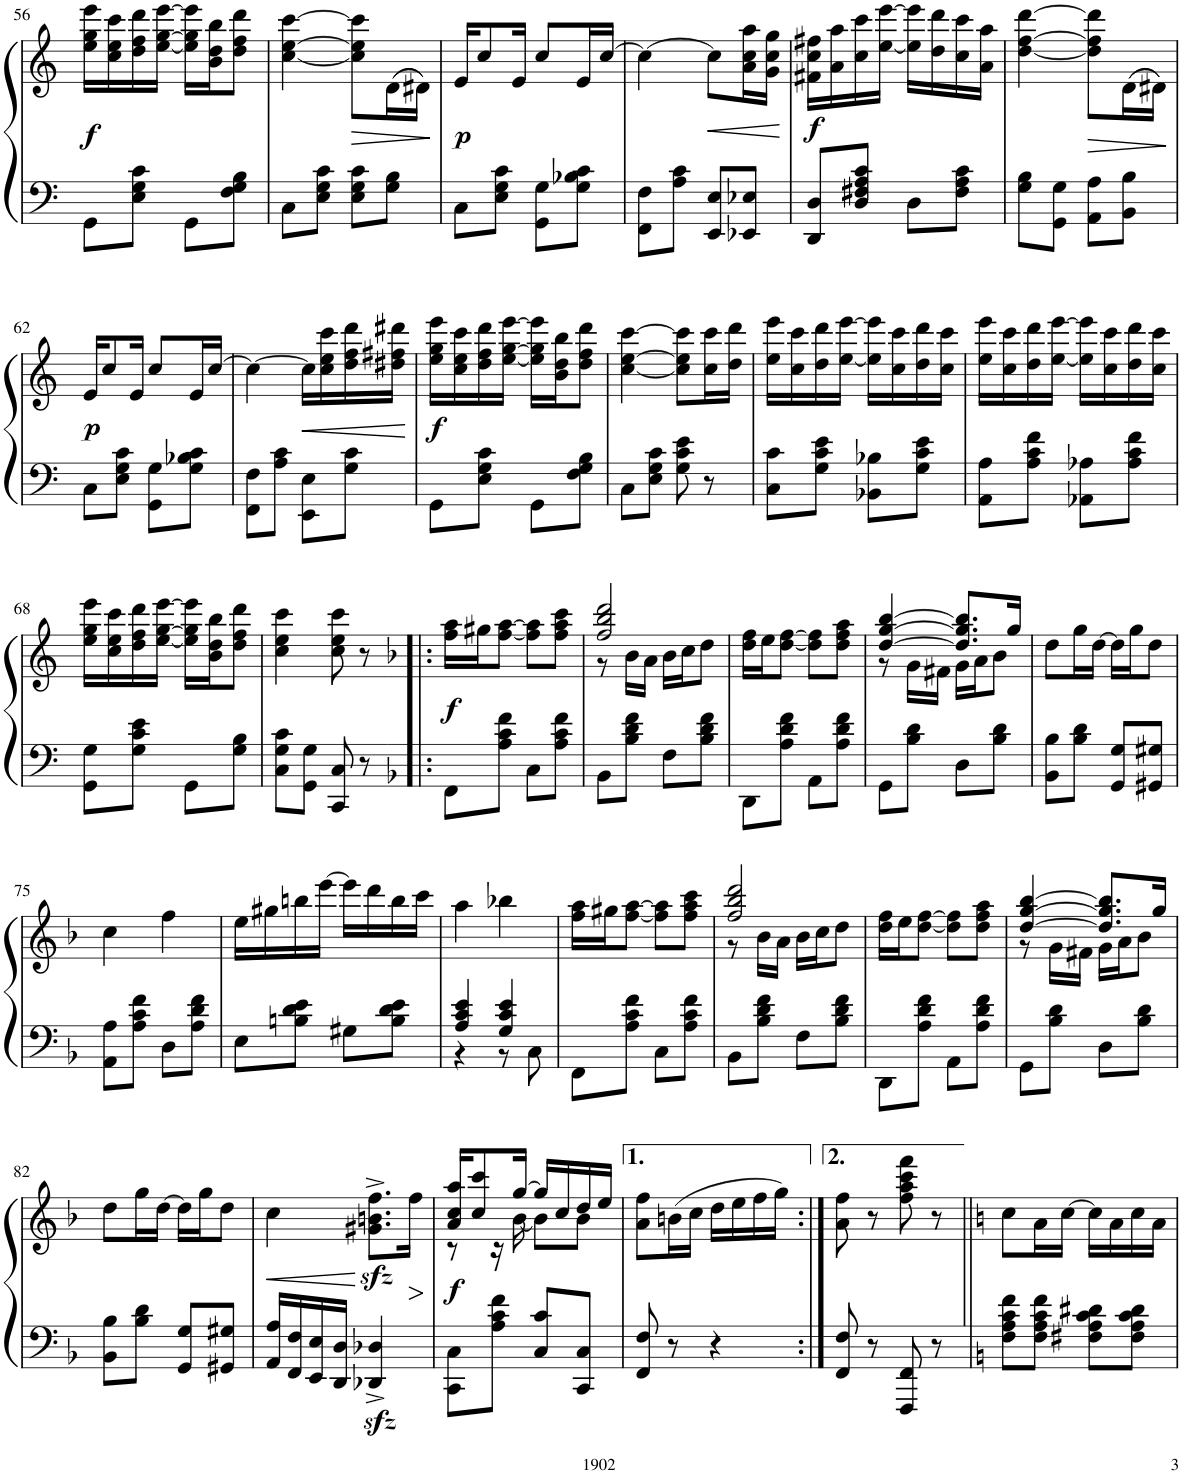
**kern	**kern	**dynam
*part1	*part1	*part1
*staff2	*staff1	*staff1/2
*I"Piano	*	*
*I'Pno.	*	*
!!LO:PB:g=z
*clefF4	*clefG2	*
*k[]	*k[]	*
*M2/4	*M2/4	*
=56	=56	=56
!	!	!LO:DY:b
8GG\L	16ee\ 16gg\ 16eee\LL	f
.	16cc\ 16ee\ 16ccc\	.
8E\ 8G\ 8c\J	16dd\ 16ff\ 16ddd\	.
.	[16ee\ [16gg\ [16eee\JJ	.
8GG\L	16ee\] 16gg\] 16eee\]LL	.
.	16b\ 16dd\ 16bb\J	.
8F\ 8G\ 8B\J	8dd\ 8ff\ 8ddd\J	.
=57	=57	=57
8C\L	[4cc\ [4ee\ [4ccc\	.
8E\ 8G\ 8c\J	.	.
!	!	!LO:HP:b
8E\ 8G\ 8c\L	8cc\] 8ee\] 8ccc\]L	>
8G\ 8B\J	((16d\L	.
.	16d#X\JJ))	.
.	.	]
=58	=58	=58
!	!	!LO:DY:b
8C\L	16e/KL	p
.	8cc/	.
8E\ 8G\ 8c\J	.	.
.	16e/Jk	.
8GG\ 8G\L	8cc/L	.
8G\ 8B-X\ 8c\J	16e/L	.
.	[16cc/JJ	.
=59	=59	=59
8FF\ 8F\L	4cc\_	.
8A\ 8c\J	.	.
!	!	!LO:HP:b
8EE/ 8E/L	8cc\L]	<
8EE-X/ 8E-X/J	16a\ 16cc\ 16aa\L	.
.	16g\ 16cc\ 16gg\JJ	.
.	.	[
=60	=60	=60
!	!	!LO:DY:b
8DD/ 8D/L	16f#X\ 16cc\ 16ff#X\LL	f
.	16a\ 16aa\	.
8D/ 8F#X/ 8A/ 8c/J	16cc\ 16ccc\	.
.	[16ee\ [16eee\JJ	.
8D\L	16ee\] 16eee\]LL	.
.	16dd\ 16ddd\	.
8F#\ 8A\ 8c\J	16cc\ 16ccc\	.
.	16a\ 16aa\JJ	.
=61	=61	=61
8G\ 8B\L	[4dd\ [4ff\ [4ddd\	.
8GG\ 8G\J	.	.
!	!	!LO:HP:b
8AA\ 8A\L	8dd\] 8ff\] 8ddd\]L	>
8BB\ 8B\J	((16d\L	.
.	16d#X\JJ))	.
.	.	]
!!LO:LB:g=z
=62	=62	=62
!	!	!LO:DY:b
8C\L	16e/KL	p
.	8cc/	.
8E\ 8G\ 8c\J	.	.
.	16e/Jk	.
8GG\ 8G\L	8cc/L	.
8G\ 8B-X\ 8c\J	16e/L	.
.	[16cc/JJ	.
=63	=63	=63
8FF\ 8F\L	4cc\_	.
8A\ 8c\J	.	.
!	!	!LO:HP:b
8EE\ 8E\L	16cc\LL]	<
.	16cc\ 16ee\ 16ccc\	.
8G\ 8c\J	16dd\ 16ff\ 16ddd\	.
.	16dd#X\ 16ff#X\ 16ddd#X\JJ	.
.	.	[
=64	=64	=64
!	!	!LO:DY:b
8GG\L	16ee\ 16gg\ 16eee\LL	f
.	16cc\ 16ee\ 16ccc\	.
8E\ 8G\ 8c\J	16dd\ 16ff\ 16ddd\	.
.	[16ee\ [16gg\ [16eee\JJ	.
8GG\L	16ee\] 16gg\] 16eee\]LL	.
.	16b\ 16dd\ 16bb\J	.
8F\ 8G\ 8B\J	8dd\ 8ff\ 8ddd\J	.
=65	=65	=65
8C\L	[4cc\ [4ee\ [4ccc\	.
8E\ 8G\ 8c\J	.	.
8G\ 8c\ 8e\	8cc\] 8ee\] 8ccc\]L	.
8r	16cc\ 16ccc\L	.
.	16dd\ 16ddd\JJ	.
=66	=66	=66
8C\ 8c\L	16ee\ 16eee\LL	.
.	16cc\ 16ccc\	.
8G\ 8c\ 8e\J	16dd\ 16ddd\	.
.	[16ee\ [16eee\JJ	.
8BB-X\ 8B-X\L	16ee\] 16eee\]LL	.
.	16cc\ 16ccc\	.
8G\ 8c\ 8e\J	16dd\ 16ddd\	.
.	16cc\ 16ccc\JJ	.
=67	=67	=67
8AA\ 8A\L	16ee\ 16eee\LL	.
.	16cc\ 16ccc\	.
8A\ 8c\ 8f\J	16dd\ 16ddd\	.
.	[16ee\ [16eee\JJ	.
8AA-X\ 8A-X\L	16ee\] 16eee\]LL	.
.	16cc\ 16ccc\	.
8A-\ 8c\ 8f\J	16dd\ 16ddd\	.
.	16cc\ 16ccc\JJ	.
!!LO:LB:g=z
=68	=68	=68
8GG\ 8G\L	16ee\ 16gg\ 16eee\LL	.
.	16cc\ 16ee\ 16ccc\	.
8G\ 8c\ 8e\J	16dd\ 16ff\ 16ddd\	.
.	[16ee\ [16gg\ [16eee\JJ	.
8GG\L	16ee\] 16gg\] 16eee\]LL	.
.	16b\ 16dd\ 16bb\J	.
8G\ 8B\J	8dd\ 8ff\ 8ddd\J	.
=69	=69	=69
8C\ 8G\ 8c\L	4cc\ 4ee\ 4ccc\	.
8GG\ 8G\J	.	.
8CC/ 8C/	8cc\ 8ee\ 8ccc\	.
8r	8r	.
=70!|:	=70!|:	=70!|:
*k[b-]	*k[b-]	*
!	!	!LO:DY:b
8FF\L	16ff\ 16aa\LL	f
.	16gg#X\J	.
8A\ 8c\ 8f\J	[8ff\ [8aa\J	.
8C\L	8ff\] 8aa\]L	.
8A\ 8c\ 8f\J	8ff\ 8aa\ 8ccc\J	.
=71	=71	=71
*	*^	*
8BB-\L	2ff/ 2bb-/ 2ddd/	8r	.
8B-\ 8d\ 8f\J	.	16b-\LL	.
.	.	16a\JJ	.
8F\L	.	16b-\LL	.
.	.	16cc\J	.
8B-\ 8d\ 8f\J	.	8dd\J	.
*	*v	*v	*
=72	=72	=72
8DD\L	16dd\ 16ff\LL	.
.	16ee\J	.
8A\ 8d\ 8f\J	[8dd\ [8ff\J	.
8AA\L	8dd\] 8ff\]L	.
8A\ 8d\ 8f\J	8dd\ 8ff\ 8aa\J	.
=73	=73	=73
*	*^	*
8GG\L	[4dd/ [4gg/ [4bb-/	8r	.
8B-\ 8d\J	.	16g\LL	.
.	.	16f#X\JJ	.
8D\L	8.dd/] 8.gg/] 8.bb-/]L	16g\LL	.
.	.	16a\J	.
8B-\ 8d\J	.	8b-\J	.
.	16gg/Jk	.	.
*	*v	*v	*
=74	=74	=74
8BB-\ 8B-\L	8dd\L	.
8B-\ 8d\J	16gg\L	.
.	[16dd\JJ	.
8GG/ 8G/L	16dd\LL]	.
.	16gg\J	.
8GG#X/ 8G#X/J	8dd\J	.
!!LO:LB:g=z
=75	=75	=75
8AA\ 8A\L	4cc\	.
8A\ 8c\ 8f\J	.	.
8D\L	4ff\	.
8A\ 8d\ 8f\J	.	.
=76	=76	=76
8E\L	16ee\LL	.
.	16gg#X\	.
8Bn\ 8d\ 8e\J	16bbn\	.
.	[16eee\JJ	.
8G#X\L	16eee\LL]	.
.	16ddd\	.
8B\ 8d\ 8e\J	16bb\	.
.	16ccc\JJ	.
=77	=77	=77
*^	*	*
4A/ 4c/ 4e/	4r	4aa\	.
4G/ 4c/ 4e/	8r	4bb-X\	.
.	8C\	.	.
*v	*v	*	*
=78	=78	=78
8FF\L	16ff\ 16aa\LL	.
.	16gg#X\J	.
8A\ 8c\ 8f\J	[8ff\ [8aa\J	.
8C\L	8ff\] 8aa\]L	.
8A\ 8c\ 8f\J	8ff\ 8aa\ 8ccc\J	.
=79	=79	=79
*	*^	*
8BB-\L	2ff/ 2bb-/ 2ddd/	8r	.
8B-\ 8d\ 8f\J	.	16b-\LL	.
.	.	16a\JJ	.
8F\L	.	16b-\LL	.
.	.	16cc\J	.
8B-\ 8d\ 8f\J	.	8dd\J	.
*	*v	*v	*
=80	=80	=80
8DD\L	16dd\ 16ff\LL	.
.	16ee\J	.
8A\ 8d\ 8f\J	[8dd\ [8ff\J	.
8AA\L	8dd\] 8ff\]L	.
8A\ 8d\ 8f\J	8dd\ 8ff\ 8aa\J	.
=81	=81	=81
*	*^	*
8GG\L	[4dd/ [4gg/ [4bb-/	8r	.
8B-\ 8d\J	.	16g\LL	.
.	.	16f#X\JJ	.
8D\L	8.dd/] 8.gg/] 8.bb-/]L	16g\LL	.
.	.	16a\J	.
8B-\ 8d\J	.	8b-\J	.
.	16gg/Jk	.	.
*	*v	*v	*
!!LO:LB:g=z
=82	=82	=82
8BB-\ 8B-\L	8dd\L	.
8B-\ 8d\J	16gg\L	.
.	[16dd\JJ	.
8GG/ 8G/L	16dd\LL]	.
.	16gg\J	.
8GG#X/ 8G#X/J	8dd\J	.
=83	=83	=83
!	!	!LO:HP:b
16AA/ 16A/LL	4cc\	<
16FF/ 16F/	.	.
16EE/ 16E/	.	.
16DD/ 16D/JJ	.	.
4DD-X/zz<^ 4D-X/zz<^	8.g#X\zz<^ 8.bn\zz<^ 8.ff\zz<^L	[
!	!	!LO:HP:b
.	16ff\Jk	>
.	.	]
=84	=84	=84
*	*^	*
!	!	!	!LO:DY:b
8CC\ 8C\L	16a/ 16cc/ 16aa/KL	8r	f
.	8cc/ 8ccc/	.	.
8A\ 8c\ 8f\J	.	16r	.
.	[16gg/Jk	[16b-\	.
8C/ 8c/L	16gg/LL]	8b-\L]	.
.	16cc/	.	.
8CC/ 8C/J	16dd/	8b-\J	.
.	16ee/JJ	.	.
*	*v	*v	*
=85	=85	=85
8FF/ 8F/	8a\ 8ff\L	.
8r	(16bn\L	.
.	16cc\JJ	.
4r	16dd\LL	.
.	16ee\	.
.	16ff\	.
.	16gg\JJ)	.
=86:|!	=86:|!	=86:|!
8FF/ 8F/	8a\ 8ff\	.
8r	8r	.
8FFF/ 8FF/	8ff\ 8aa\ 8ccc\ 8fff\	.
8r	8r	.
=87||	=87||	=87||
*k[]	*k[]	*
8F\ 8A\ 8c\ 8f\L	8cc\L	.
8F\ 8A\ 8c\ 8f\J	16a\L	.
.	[16cc\JJ	.
8F#X\ 8A\ 8c\ 8d#X\L	16cc\LL]	.
.	16a\	.
8F#\ 8A\ 8c\ 8d#\J	16cc\	.
.	16a\JJ	.
=	=	=
*-	*-	*-
